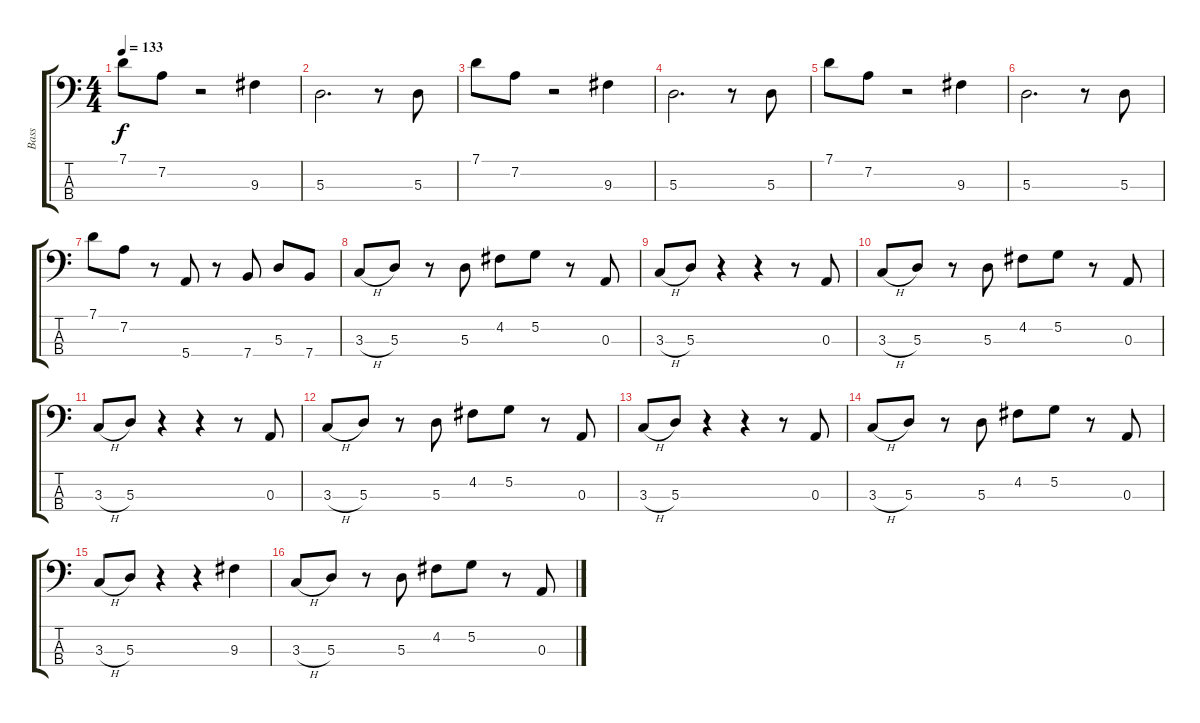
\track ("Bass" "Bass") {instrument fretlessbass}
\staff {score tabs}
\tuning (G2 D2 A1 E1) {hide}
\ts (4 4)
\tempo 133
\clef f4
\ks c
7.1.8{dy f} 7.2.8 r.2 9.3.4 |
5.3.2{d} r.8 5.3.8 |
7.1.8 7.2.8 r.2 9.3.4 |
5.3.2{d} r.8 5.3.8 |
7.1.8 7.2.8 r.2 9.3.4 |
5.3.2{d} r.8 5.3.8 |
7.1.8 7.2.8 r.8 5.4.8 r.8 7.4.8 5.3.8 7.4.8 |
3.3{h}.8 5.3.8 r.8 5.3.8 4.2.8 5.2.8 r.8 0.3.8 |
3.3{h}.8 5.3.8 r.4 r.4 r.8 0.3.8 |
3.3{h}.8 5.3.8 r.8 5.3.8 4.2.8 5.2.8 r.8 0.3.8 |
3.3{h}.8 5.3.8 r.4 r.4 r.8 0.3.8 |
3.3{h}.8 5.3.8 r.8 5.3.8 4.2.8 5.2.8 r.8 0.3.8 |
3.3{h}.8 5.3.8 r.4 r.4 r.8 0.3.8 |
3.3{h}.8 5.3.8 r.8 5.3.8 4.2.8 5.2.8 r.8 0.3.8 |
3.3{h}.8 5.3.8 r.4 r.4 9.3.4 |
3.3{h}.8 5.3.8 r.8 5.3.8 4.2.8 5.2.8 r.8 0.3.8
